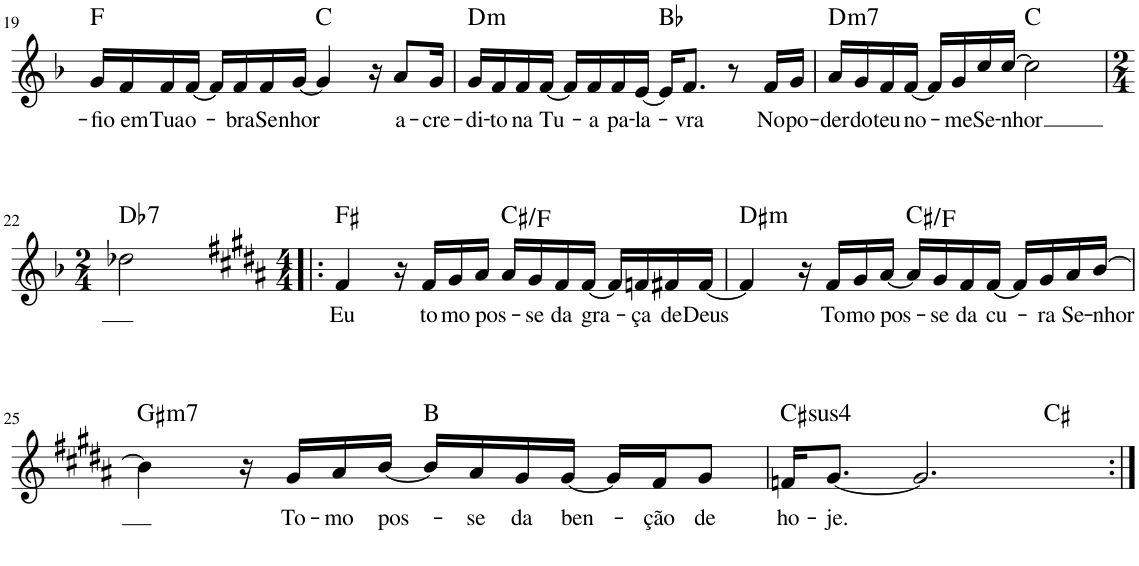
**kern	**text	**harte
*part1	*part1	*part1
*staff1	*staff1	*
*I"Voz	*	*
*I'Vo.	*	*
!!LO:PB:g=z
*clefG2	*	*
*k[b-]	*	*
*M4/4	*	*
=19	=19	=19
!	!LO:LY:b	!
16g/LL	-fi-	F:maj
!	!LO:LY:b	!
16f/	-o em	.
!	!LO:LY:b	!
16f/	Tua	.
!	!LO:LY:b	!
[16f/JJ	o-	.
16f/LL]	.	.
!	!LO:LY:b	!
16f/	-bra	.
!	!LO:LY:b	!
16f/	Se-	.
!	!LO:LY:b	!
[16g/JJ	-nhor	.
4g/]	.	C:maj
16r	.	.
!	!LO:LY:b	!
8a/L	a-	.
!	!LO:LY:b	!
16g/Jk	-cre-	.
=20	=20	=20
!	!LO:LY:b	!LO:H:kt=m
16g/LL	-di-	D:min
!	!LO:LY:b	!
16f/	-to	.
!	!LO:LY:b	!
16f/	na	.
!	!LO:LY:b	!
[16f/JJ	Tu-	.
16f/LL]	.	.
!	!LO:LY:b	!
16f/	-a	.
!	!LO:LY:b	!
16f/	pa-	.
!	!LO:LY:b	!
[16e/JJ	-la-	.
16e/KL]	.	Bb:maj
!	!LO:LY:b	!
8.f/J	-vra	.
8r	.	.
!	!LO:LY:b	!
16f/LL	No	.
!	!LO:LY:b	!
16g/JJ	po-	.
=21	=21	=21
!	!LO:LY:b	!LO:H:kt=m7
16a/LL	-der	D:min7
!	!LO:LY:b	!
16g/	do	.
!	!LO:LY:b	!
16f/	teu	.
!	!LO:LY:b	!
[16f/JJ	no-	.
16f/LL]	.	.
!	!LO:LY:b	!
16g/	-me	.
!	!LO:LY:b	!
16cc/	Se-	.
!	!LO:LY:b	!
[16cc/JJ	-nhor	.
2cc\]	.	C:maj
!!LO:LB:g=z
=22	=22	=22
*M2/4	*	*
!	!	!LO:H:kt=7
2dd-X\	.	Db:7
=23!|:	=23!|:	=23!|:
*k[f#c#g#d#a#]	*	*
*M4/4	*	*
!	!LO:LY:b	!
4f#/	Eu	F#:maj
16r	.	.
!	!LO:LY:b	!
16f#/LL	to-	.
!	!LO:LY:b	!
16g#/	-mo	.
!	!LO:LY:b	!
16a#/JJ	pos-	.
16a#/LL	.	C#:maj/b4
!	!LO:LY:b	!
16g#/	-se	.
!	!LO:LY:b	!
16f#/	da	.
!	!LO:LY:b	!
[16f#/JJ	gra-	.
16f#/LL]	.	.
!	!LO:LY:b	!
16fn/	-ça	.
!	!LO:LY:b	!
16f#X/	de	.
!	!LO:LY:b	!
[16f#/JJ	Deus	.
=24	=24	=24
!	!	!LO:H:kt=m
4f#/]	.	D#:min
16r	.	.
!	!LO:LY:b	!
16f#/LL	To-	.
!	!LO:LY:b	!
16g#/	-mo	.
!	!LO:LY:b	!
[16a#/JJ	pos-	.
16a#/LL]	.	C#:maj/b4
!	!LO:LY:b	!
16g#/	-se	.
!	!LO:LY:b	!
16f#/	da	.
!	!LO:LY:b	!
[16f#/JJ	cu-	.
16f#/LL]	.	.
!	!LO:LY:b	!
16g#/	-ra	.
!	!LO:LY:b	!
16a#/	Se-	.
!	!LO:LY:b	!
[16b/JJ	-nhor	.
!!LO:LB:g=z
=25	=25	=25
!	!	!LO:H:kt=m7
4b\]	.	G#:min7
16r	.	.
!	!LO:LY:b	!
16g#/LL	To-	.
!	!LO:LY:b	!
16a#/	-mo	.
!	!LO:LY:b	!
[16b/JJ	pos-	.
16b/LL]	.	B:maj
!	!LO:LY:b	!
16a#/	-se	.
!	!LO:LY:b	!
16g#/	da	.
!	!LO:LY:b	!
[16g#/JJ	ben-	.
16g#/LL]	.	.
!	!LO:LY:b	!
16f#/J	-ção	.
!	!LO:LY:b	!
8g#/J	de	.
=26	=26	=26
!	!LO:LY:b	!LO:H:kt=4
*^	*	*
16fn/KL	2.ryy	ho-	C#:sus4
!	!	!LO:LY:b	!
[8.g#/J	.	-je.	.
2.g#/]	.	.	.
.	4ryy	.	C#:maj
*v	*v	*	*
=:|!	=:|!	=:|!
*-	*-	*-
